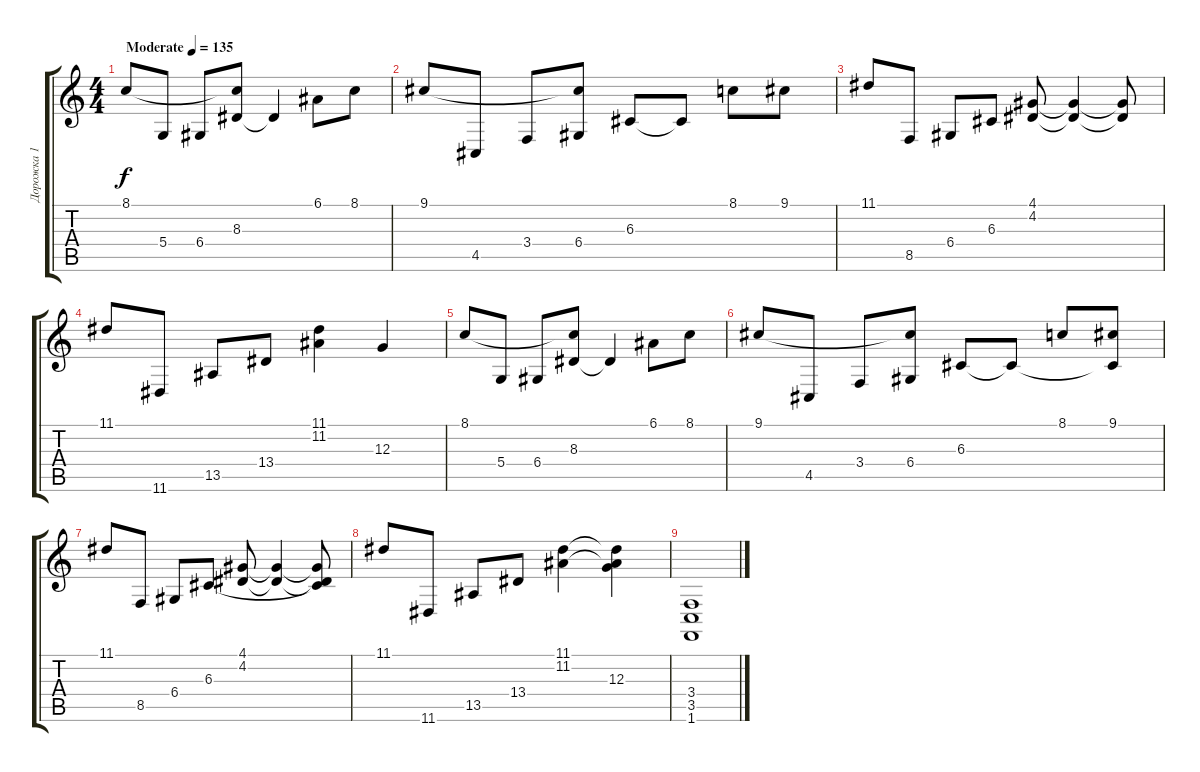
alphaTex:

\track ("Дорожка 1" "Дорожка 1") {instrument acousticgrandpiano}
\staff {score tabs}
\tuning (E4 B3 G3 D3 A2 E2) {hide}
\ts (4 4)
\tempo (135 "Moderate")
\clef g2
\ks c
8.1.8{dy f instrument acousticgrandpiano} 5.4.8 6.4.8 (8.1{t} 8.3).8 8.3{t}.4 6.1.8 8.1.8 |
9.1.8 4.5.8 3.4.8 (9.1{t} 6.4).8 6.3.8 6.3{t}.8 8.1.8 9.1.8 |
11.1.8 8.5.8 6.4.8 6.3.8 (4.1 4.2).8 (4.1{t} 4.2{t}).4 (4.1{t} 4.2{t}).8 |
11.1.8 11.6.8 13.5.8 13.4.8 (11.1 11.2).4 12.3.4 |
8.1.8 5.4.8 6.4.8 (8.1{t} 8.3).8 8.3{t}.4 6.1.8 8.1.8 |
9.1.8 4.5.8 3.4.8 (9.1{t} 6.4).8 6.3.8 6.3{t}.8 8.1.8 (9.1 6.3{t}).8 |
11.1.8 8.5.8 6.4.8 6.3.8 (4.1 4.2).8 (4.1{t} 4.2{t}).4 (4.1{t} 4.2{t} 6.3{t}).8 |
11.1.8 11.6.8 13.5.8 13.4.8 (11.1 11.2).4 (11.1{t} 11.2{t} 12.3).4 |
(3.4 3.5 1.6).1
